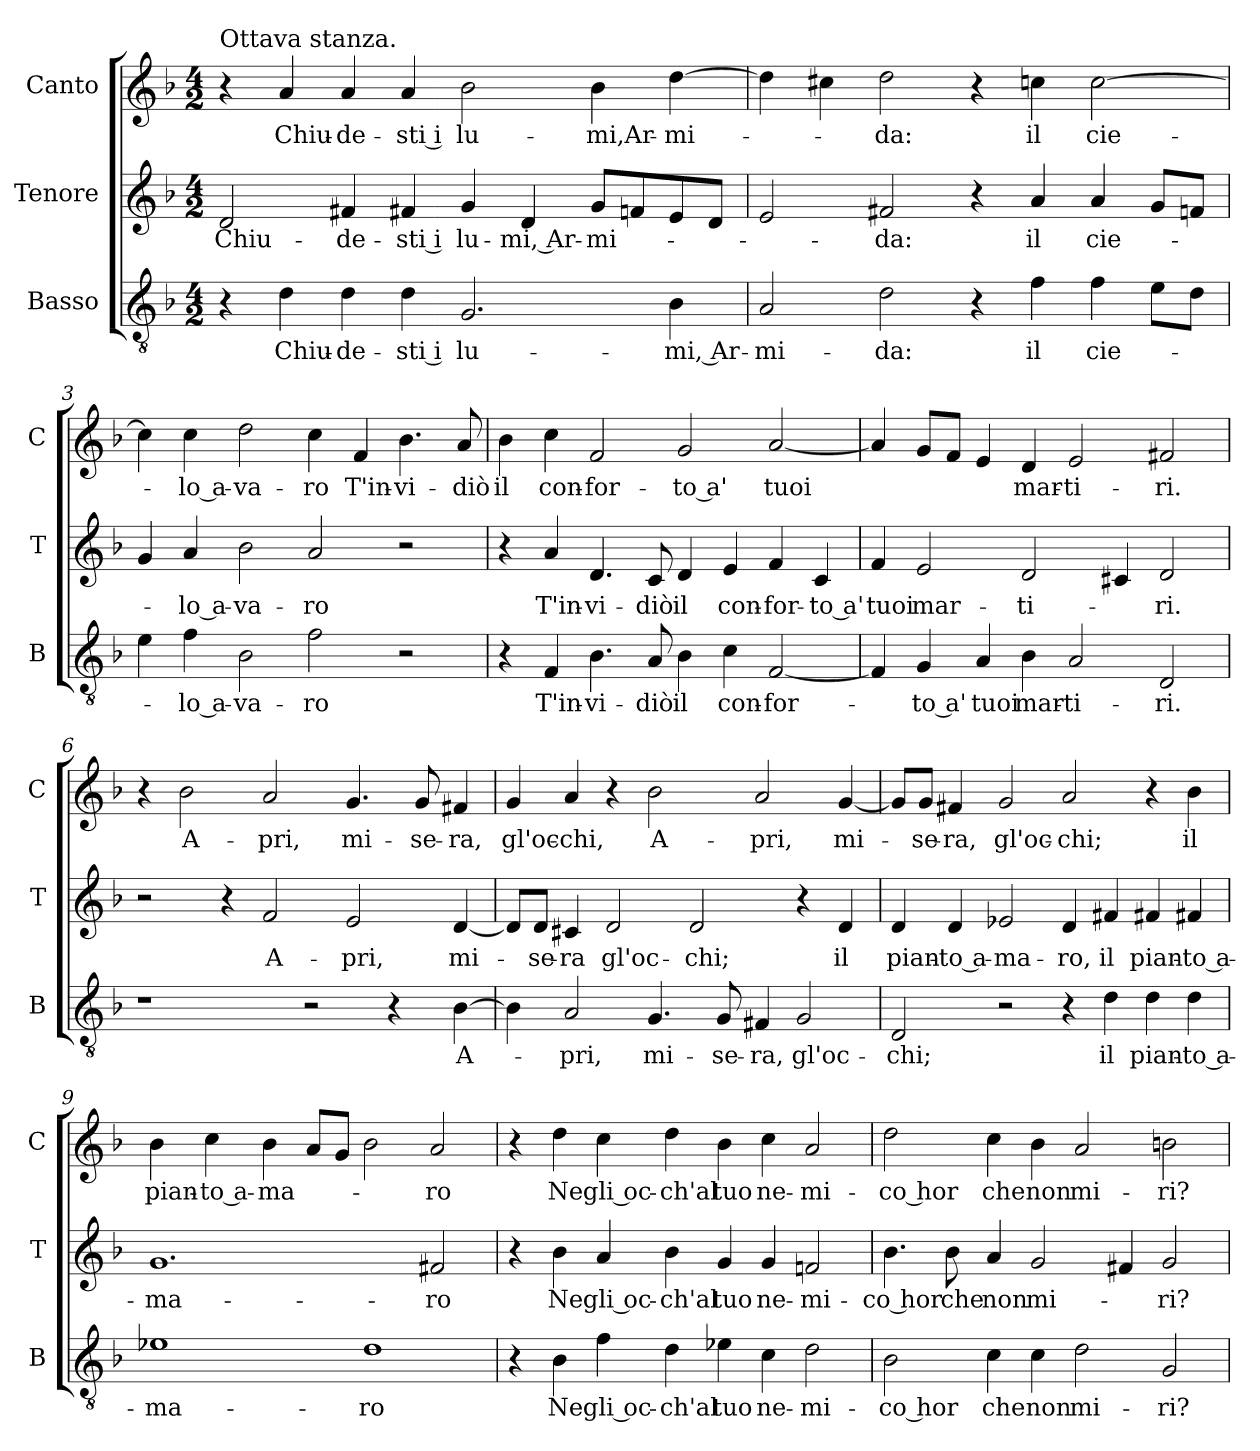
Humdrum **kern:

**kern	**text	**kern	**text	**kern	**text
*part3	*part3	*part2	*part2	*part1	*part1
*staff3	*staff3	*staff2	*staff2	*staff1	*staff1
*I"Basso	*	*I"Tenore	*	*I"Canto	*
*I'B	*	*I'T	*	*I'C	*
*clefGv2	*	*clefG2	*	*clefG2	*
*k[b-]	*	*k[b-]	*	*k[b-]	*
*F:	*	*F:	*	*F:	*
*M4/2	*	*M4/2	*	*M4/2	*
=1	=1	=1	=1	=1	=1
!	!	!	!	!LO:TX:a:t=Ottava stanza.	!
4r	.	2d	Chiu-	4r	.
4d	Chiu-	.	.	4a	Chiu-
4d	-de-	4f#X	-de-	4a	-de-
4d	-sti i	4f#X	-sti i	4a	-sti i
2.G	lu-	4g	lu-	2b-	lu-
.	.	4d	-mi, Ar-	.	.
.	.	8gL	-mi-	4b-	-mi,Ar-
.	.	8fn	.	.	.
4B-	-mi, Ar-	8e	.	[4dd	-mi-
.	.	8dJ	.	.	.
=2	=2	=2	=2	=2	=2
2A	-mi-	2e	.	4dd]	.
.	.	.	.	4cc#X	.
2d	-da:	2f#X	-da:	2dd	-da:
4r	.	4r	.	4r	.
4f	il	4a	il	4ccn	il
4f	cie-	4a	cie-	[2cc	cie-
8eL	.	8gL	.	.	.
8dJ	.	8fnJ	.	.	.
=3	=3	=3	=3	=3	=3
4e	.	4g	.	4cc]	.
4f	-lo a-	4a	-lo a-	4cc	-lo a-
2B-	-va-	2b-	-va-	2dd	-va-
2f	-ro	2a	-ro	4cc	-ro
.	.	.	.	4f	T'in-
2r	.	2r	.	4.b-	-vi-
.	.	.	.	8a	-diò
=4	=4	=4	=4	=4	=4
4r	.	4r	.	4b-	il
4F	T'in-	4a	T'in-	4cc	con-
4.B-	-vi-	4.d	-vi-	2f	-for-
8A	-diò	8c	-diò	.	.
4B-	il	4d	il	2g	-to a'
4c	con-	4e	con-	.	.
[2F	-for-	4f	-for-	[2a	tuoi
.	.	4c	-to a'	.	.
=5	=5	=5	=5	=5	=5
4F]	.	4f	tuoi	4a]	.
4G	-to a'	2e	mar-	8gL	.
.	.	.	.	8fJ	.
4A	tuoi	.	.	4e	.
4B-	mar-	2d	-ti-	4d	mar-
2A	-ti-	.	.	2e	-ti-
.	.	4c#X	.	.	.
2D	-ri.	2d	-ri.	2f#X	-ri.
=6	=6	=6	=6	=6	=6
1r	.	2r	.	4r	.
.	.	.	.	2b-	A-
.	.	4r	.	.	.
.	.	2f	A-	2a	-pri,
2r	.	.	.	.	.
.	.	2e	-pri,	4.g	mi-
4r	.	.	.	.	.
.	.	.	.	8g	-se-
[4B-	A-	[4d	mi-	4f#X	-ra,
=7	=7	=7	=7	=7	=7
4B-]	.	8dL]	.	4g	gl'oc-
.	.	8dJ	-se-	.	.
2A	-pri,	4c#X	-ra	4a	-chi,
.	.	2d	gl'oc-	4r	.
4.G	mi-	.	.	2b-	A-
.	.	2d	-chi;	.	.
8G	-se-	.	.	.	.
4F#X	-ra,	.	.	2a	-pri,
2G	gl'oc-	4r	.	.	.
.	.	4d	il	[4g	mi-
=8	=8	=8	=8	=8	=8
2D	-chi;	4d	pian-	8gL]	.
.	.	.	.	8gJ	-se-
.	.	4d	-to a-	4f#X	-ra,
2r	.	2e-X	-ma-	2g	gl'oc-
4r	.	4d	-ro,	2a	-chi;
4d	il	4f#X	il	.	.
4d	pian-	4f#X	pian-	4r	.
4d	-to a-	4f#X	-to a-	4b-	il
=9	=9	=9	=9	=9	=9
1e-X	-ma-	1.g	-ma-	4b-	pian-
.	.	.	.	4cc	-to a-
.	.	.	.	4b-	-ma-
.	.	.	.	8aL	.
.	.	.	.	8gJ	.
1d	-ro	.	.	2b-	.
.	.	2f#X	-ro	2a	-ro
=10	=10	=10	=10	=10	=10
4r	.	4r	.	4r	.
4B-	Ne	4b-	Ne	4dd	Ne
4f	gli oc-	4a	gli oc-	4cc	gli oc-
4d	-ch'al	4b-	-ch'al	4dd	-ch'al
4e-X	tuo	4g	tuo	4b-	tuo
4c	ne-	4g	ne-	4cc	ne-
2d	-mi-	2fn	-mi-	2a	-mi-
=11	=11	=11	=11	=11	=11
2B-	-co hor	4.b-	-co hor	2dd	-co hor
.	.	8b-	che	.	.
4c	che	4a	non	4cc	che
4c	non	2g	mi-	4b-	non
2d	mi-	.	.	2a	mi-
.	.	4f#X	.	.	.
2G	-ri?	2g	-ri?	2bn	-ri?
=	=	=	=	=	=
*-	*-	*-	*-	*-	*-
